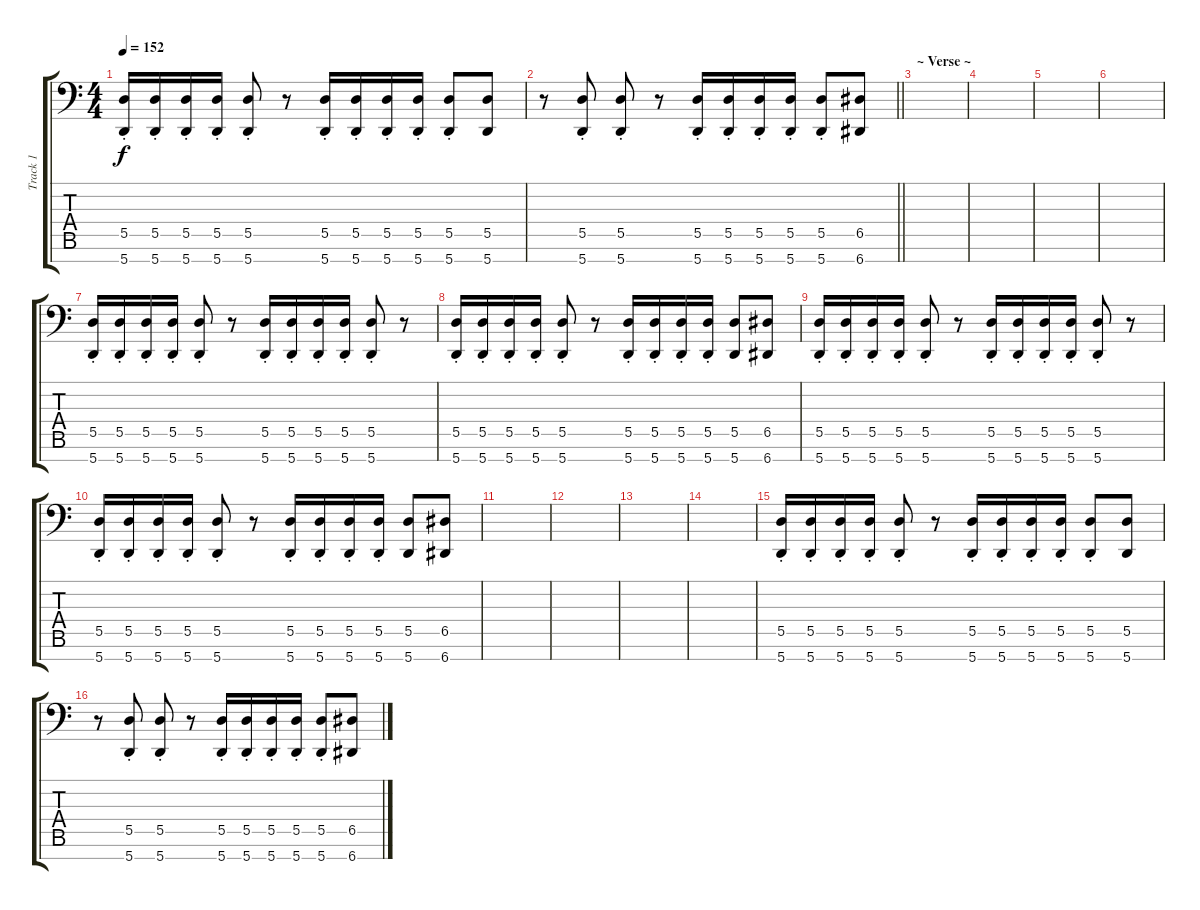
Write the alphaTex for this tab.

\track ("Track 1" "Track 1") {instrument stringensemble1}
\staff {score tabs}
\tuning (E4 B3 G3 D3 A2 E2 A1) {hide}
\ts (4 4)
\tempo 152
\clef f4
\ks c
(5.5{st} 5.7{st}).16{dy f} (5.5{st} 5.7{st}).16 (5.5{st} 5.7{st}).16 (5.5{st} 5.7{st}).16 (5.5{st} 5.7{st}).8 r.8 (5.5{st} 5.7{st}).16 (5.5{st} 5.7{st}).16 (5.5{st} 5.7{st}).16 (5.5{st} 5.7{st}).16 (5.5{st} 5.7{st}).8 (5.5 5.7).8 |
\barLineRight lightlight
r.8 (5.5{st} 5.7{st}).8 (5.5{st} 5.7{st}).8 r.8 (5.5{st} 5.7{st}).16 (5.5{st} 5.7{st}).16 (5.5{st} 5.7{st}).16 (5.5{st} 5.7{st}).16 (5.5{st} 5.7{st}).8 (6.5 6.7).8 |
\section ("" "~ Verse ~")
|
|
|
|
(5.5{st} 5.7{st}).16 (5.5{st} 5.7{st}).16 (5.5{st} 5.7{st}).16 (5.5{st} 5.7{st}).16 (5.5{st} 5.7{st}).8 r.8 (5.5{st} 5.7{st}).16 (5.5{st} 5.7{st}).16 (5.5{st} 5.7{st}).16 (5.5{st} 5.7{st}).16 (5.5{st} 5.7{st}).8 r.8 |
(5.5{st} 5.7{st}).16 (5.5{st} 5.7{st}).16 (5.5{st} 5.7{st}).16 (5.5{st} 5.7{st}).16 (5.5{st} 5.7{st}).8 r.8 (5.5{st} 5.7{st}).16 (5.5{st} 5.7{st}).16 (5.5{st} 5.7{st}).16 (5.5{st} 5.7{st}).16 (5.5 5.7).8 (6.5 6.7).8 |
(5.5{st} 5.7{st}).16 (5.5{st} 5.7{st}).16 (5.5{st} 5.7{st}).16 (5.5{st} 5.7{st}).16 (5.5{st} 5.7{st}).8 r.8 (5.5{st} 5.7{st}).16 (5.5{st} 5.7{st}).16 (5.5{st} 5.7{st}).16 (5.5{st} 5.7{st}).16 (5.5{st} 5.7{st}).8 r.8 |
(5.5{st} 5.7{st}).16 (5.5{st} 5.7{st}).16 (5.5{st} 5.7{st}).16 (5.5{st} 5.7{st}).16 (5.5{st} 5.7{st}).8 r.8 (5.5{st} 5.7{st}).16 (5.5{st} 5.7{st}).16 (5.5{st} 5.7{st}).16 (5.5{st} 5.7{st}).16 (5.5 5.7).8 (6.5 6.7).8 |
|
|
|
|
(5.5{st} 5.7{st}).16 (5.5{st} 5.7{st}).16 (5.5{st} 5.7{st}).16 (5.5{st} 5.7{st}).16 (5.5{st} 5.7{st}).8 r.8 (5.5{st} 5.7{st}).16 (5.5{st} 5.7{st}).16 (5.5{st} 5.7{st}).16 (5.5{st} 5.7{st}).16 (5.5{st} 5.7{st}).8 (5.5 5.7).8 |
r.8 (5.5{st} 5.7{st}).8 (5.5{st} 5.7{st}).8 r.8 (5.5{st} 5.7{st}).16 (5.5{st} 5.7{st}).16 (5.5{st} 5.7{st}).16 (5.5{st} 5.7{st}).16 (5.5{st} 5.7{st}).8 (6.5 6.7).8
